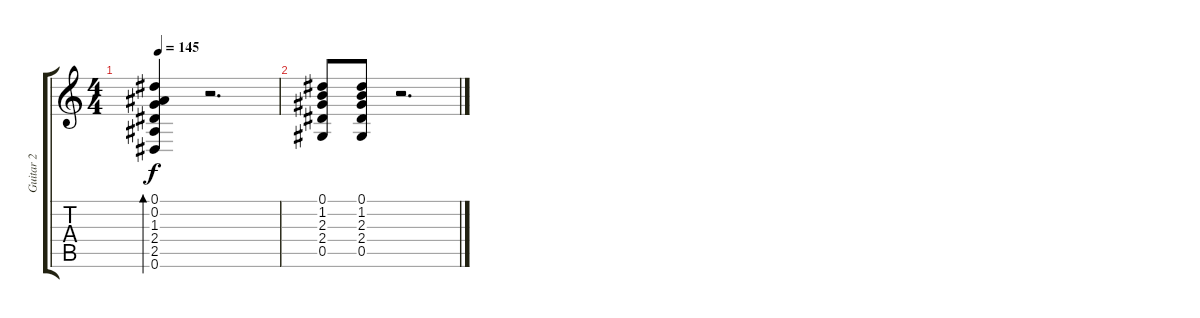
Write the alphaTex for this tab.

\track ("Guitar 2" "Guitar 2") {instrument acousticguitarsteel}
\staff {score tabs}
\tuning (Eb4 Bb3 Gb3 Db3 Ab2 Eb2) {hide}
\ts (4 4)
\tempo 145
\clef g2
\ks c
(0.1 0.2 1.3 2.4 2.5 0.6).4{bd 60 dy f} r.2{d} |
(0.1 1.2 2.3 2.4 0.5).8 (0.1 1.2 2.3 2.4 0.5).8 r.2{d}
